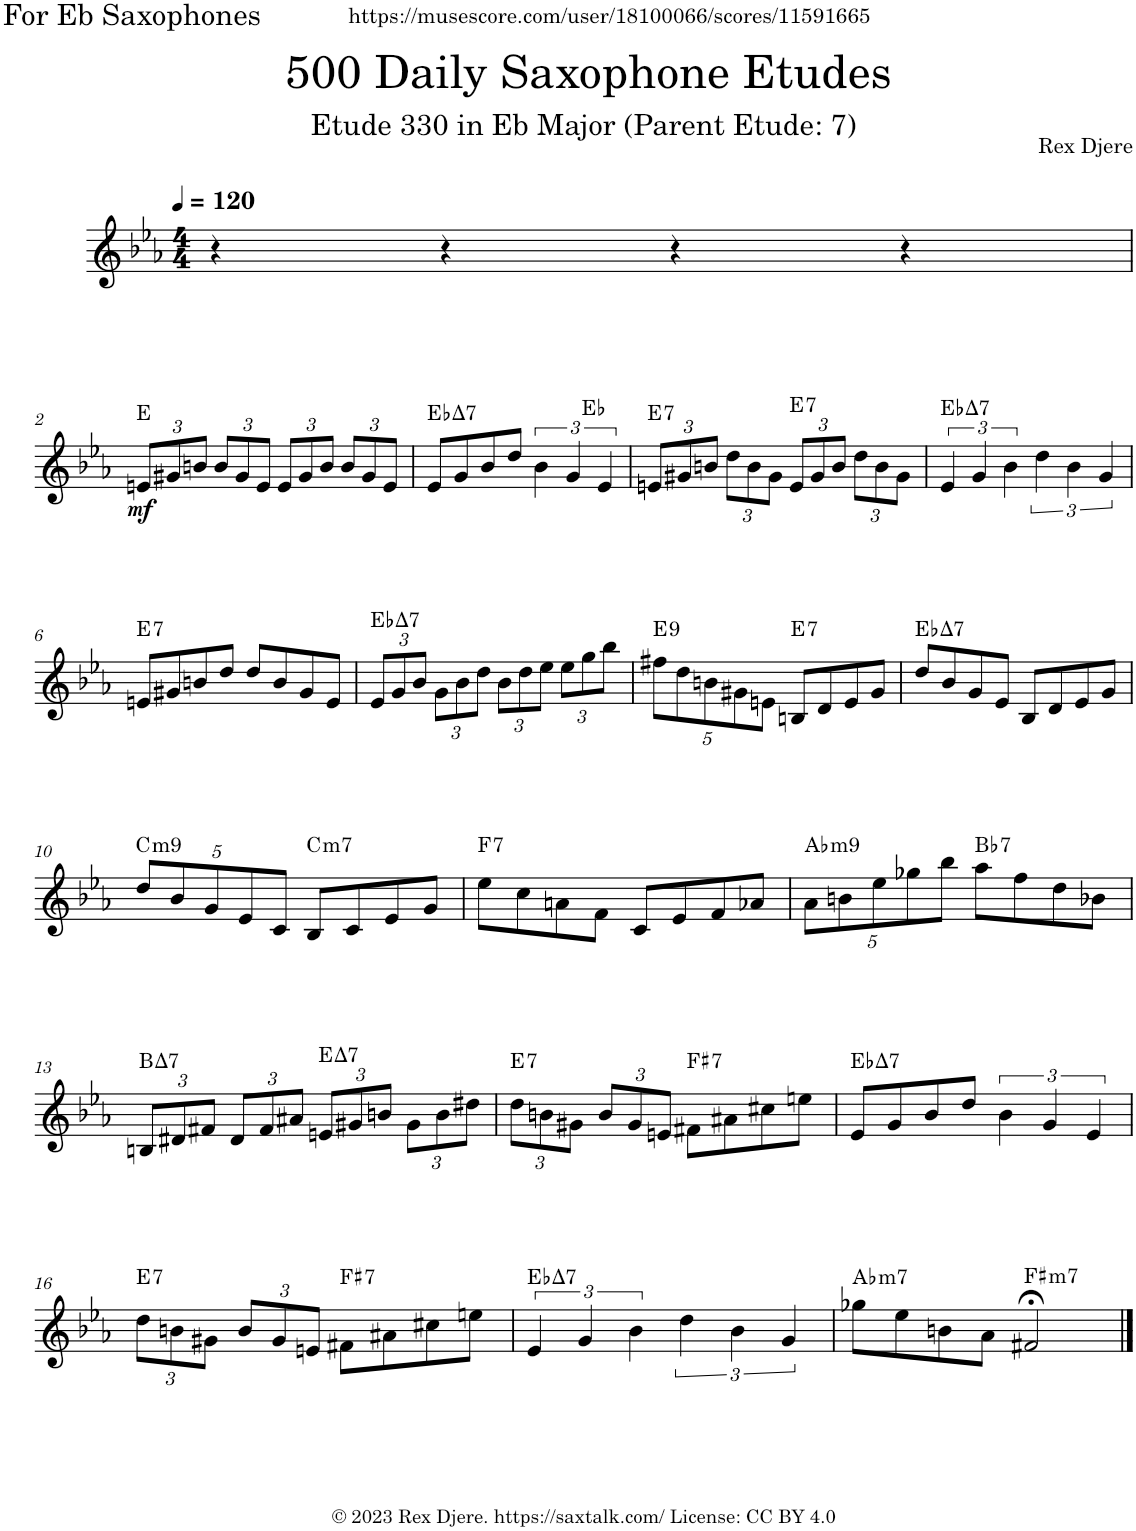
**kern	**dynam	**harte
*part1	*part1	*part1
*staff1	*staff1	*
*I"Alto Saxophone	*	*
*I'A. Sax.	*	*
*clefG2	*	*
*Trd5c9	*	*
*k[b-e-a-]	*	*
*M4/4	*	*
*MM120	*	*
=1	=1	=1
4r	.	.
4r	.	.
4r	.	.
4r	.	.
!!LO:LB:g=z
=2	=2	=2
*Xbrackettup	*	*
!	!LO:DY:b	!
12en/L	mf	E:maj
12g#X/	.	.
12bn/J	.	.
12b/L	.	.
12g#/	.	.
12e/J	.	.
12e/L	.	.
12g#/	.	.
12b/J	.	.
12b/L	.	.
12g#/	.	.
12e/J	.	.
=3	=3	=3
!	!	!LO:H:kt=7
*^	*	*
8e-/L	2.ryy	.	Eb:maj7
8g/	.	.	.
8b-/	.	.	.
8dd/J	.	.	.
*brackettup	*	*	*
6b-\	.	.	.
6g/	.	.	.
.	4ryy	.	Eb:maj
6e-/	.	.	.
*v	*v	*	*
=4	=4	=4
*Xbrackettup	*	*
*^	*	*
!	!	!	!LO:H:kt=7
*v	*v	*	*
12en/L	.	E:7
12g#X/	.	.
12bn/J	.	.
12dd\L	.	.
12b\	.	.
12g#\J	.	.
!	!	!LO:H:kt=7
12e/L	.	E:7
12g#/	.	.
12b/J	.	.
12dd\L	.	.
12b\	.	.
12g#\J	.	.
=5	=5	=5
*brackettup	*	*
!	!	!LO:H:kt=7
6e-/	.	Eb:maj7
6g/	.	.
6b-\	.	.
6dd\	.	.
6b-\	.	.
6g/	.	.
!!LO:LB:g=z
=6	=6	=6
!	!	!LO:H:kt=7
8en/L	.	E:7
8g#X/	.	.
8bn/	.	.
8dd/J	.	.
8dd/L	.	.
8b/	.	.
8g#/	.	.
8e/J	.	.
=7	=7	=7
*Xbrackettup	*	*
!	!	!LO:H:kt=7
12e-/L	.	Eb:maj7
12g/	.	.
12b-/J	.	.
12g\L	.	.
12b-\	.	.
12dd\J	.	.
12b-\L	.	.
12dd\	.	.
12ee-\J	.	.
12ee-\L	.	.
12gg\	.	.
12bb-\J	.	.
=8	=8	=8
!	!	!LO:H:kt=9
10ff#X\L	.	E:9
10dd\	.	.
10bn\	.	.
10g#X\	.	.
10en\J	.	.
!	!	!LO:H:kt=7
8Bn/L	.	E:7
8d/	.	.
8e/	.	.
8g#/J	.	.
=9	=9	=9
!	!	!LO:H:kt=7
8dd/L	.	Eb:maj7
8b-/	.	.
8g/	.	.
8e-/J	.	.
8B-/L	.	.
8d/	.	.
8e-/	.	.
8g/J	.	.
!!LO:LB:g=z
=10	=10	=10
!	!	!LO:H:kt=m9
10dd/L	.	C:min9
10b-/	.	.
10g/	.	.
10e-/	.	.
10c/J	.	.
!	!	!LO:H:kt=m7
8B-/L	.	C:min7
8c/	.	.
8e-/	.	.
8g/J	.	.
=11	=11	=11
!	!	!LO:H:kt=7
8ee-\L	.	F:7
8cc\	.	.
8an\	.	.
8f\J	.	.
8c/L	.	.
8e-/	.	.
8f/	.	.
8a-X/J	.	.
=12	=12	=12
!	!	!LO:H:kt=m9
10a-\L	.	Ab:min9
10bn\	.	.
10ee-\	.	.
10gg-X\	.	.
10bb-\J	.	.
!	!	!LO:H:kt=7
8aa-\L	.	Bb:7
8ff\	.	.
8dd\	.	.
8b-X\J	.	.
!!LO:LB:g=z
=13	=13	=13
!	!	!LO:H:kt=7
12Bn/L	.	B:maj7
12d#X/	.	.
12f#X/J	.	.
12d#/L	.	.
12f#/	.	.
12a#X/J	.	.
!	!	!LO:H:kt=7
12en/L	.	E:maj7
12g#X/	.	.
12bn/J	.	.
12g#\L	.	.
12b\	.	.
12dd#X\J	.	.
=14	=14	=14
!	!	!LO:H:kt=7
12dd\L	.	E:7
12bn\	.	.
12g#X\J	.	.
12b/L	.	.
12g#/	.	.
12en/J	.	.
!	!	!LO:H:kt=7
8f#X\L	.	F#:7
8a#X\	.	.
8cc#X\	.	.
8een\J	.	.
=15	=15	=15
!	!	!LO:H:kt=7
8e-/L	.	Eb:maj7
8g/	.	.
8b-/	.	.
8dd/J	.	.
*brackettup	*	*
6b-\	.	.
6g/	.	.
6e-/	.	.
!!LO:LB:g=z
=16	=16	=16
*Xbrackettup	*	*
!	!	!LO:H:kt=7
12dd\L	.	E:7
12bn\	.	.
12g#X\J	.	.
12b/L	.	.
12g#/	.	.
12en/J	.	.
!	!	!LO:H:kt=7
8f#X\L	.	F#:7
8a#X\	.	.
8cc#X\	.	.
8een\J	.	.
=17	=17	=17
*brackettup	*	*
!	!	!LO:H:kt=7
6e-/	.	Eb:maj7
6g/	.	.
6b-\	.	.
6dd\	.	.
6b-\	.	.
6g/	.	.
=18	=18	=18
!	!	!LO:H:kt=m7
8gg-X\L	.	Ab:min7
8ee-\	.	.
8bn\	.	.
8a-\J	.	.
!	!	!LO:H:kt=m7
2f#X;</	.	F#:min7
==	==	==
*-	*-	*-
